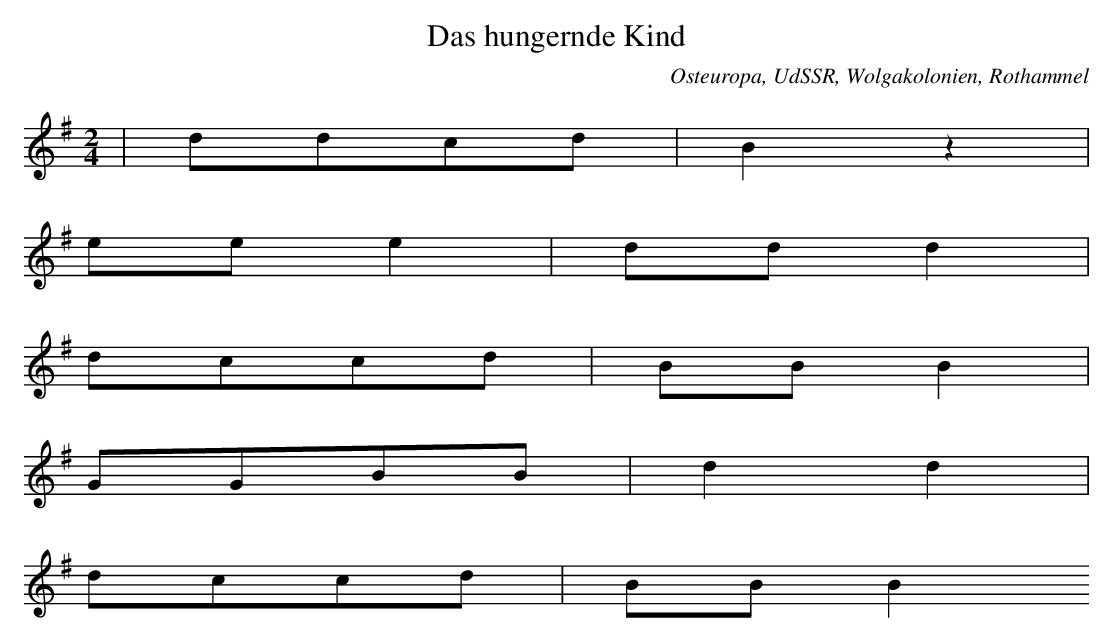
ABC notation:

X:1
T: Das hungernde Kind
O: Osteuropa, UdSSR, Wolgakolonien, Rothammel
M: 2/4
L: 1/8
K: G
 | ddcd | B2z2 |
eee2 | ddd2 |
dccd | BBB2 |
GGBB | d2d2 |
dccd | BBB2
